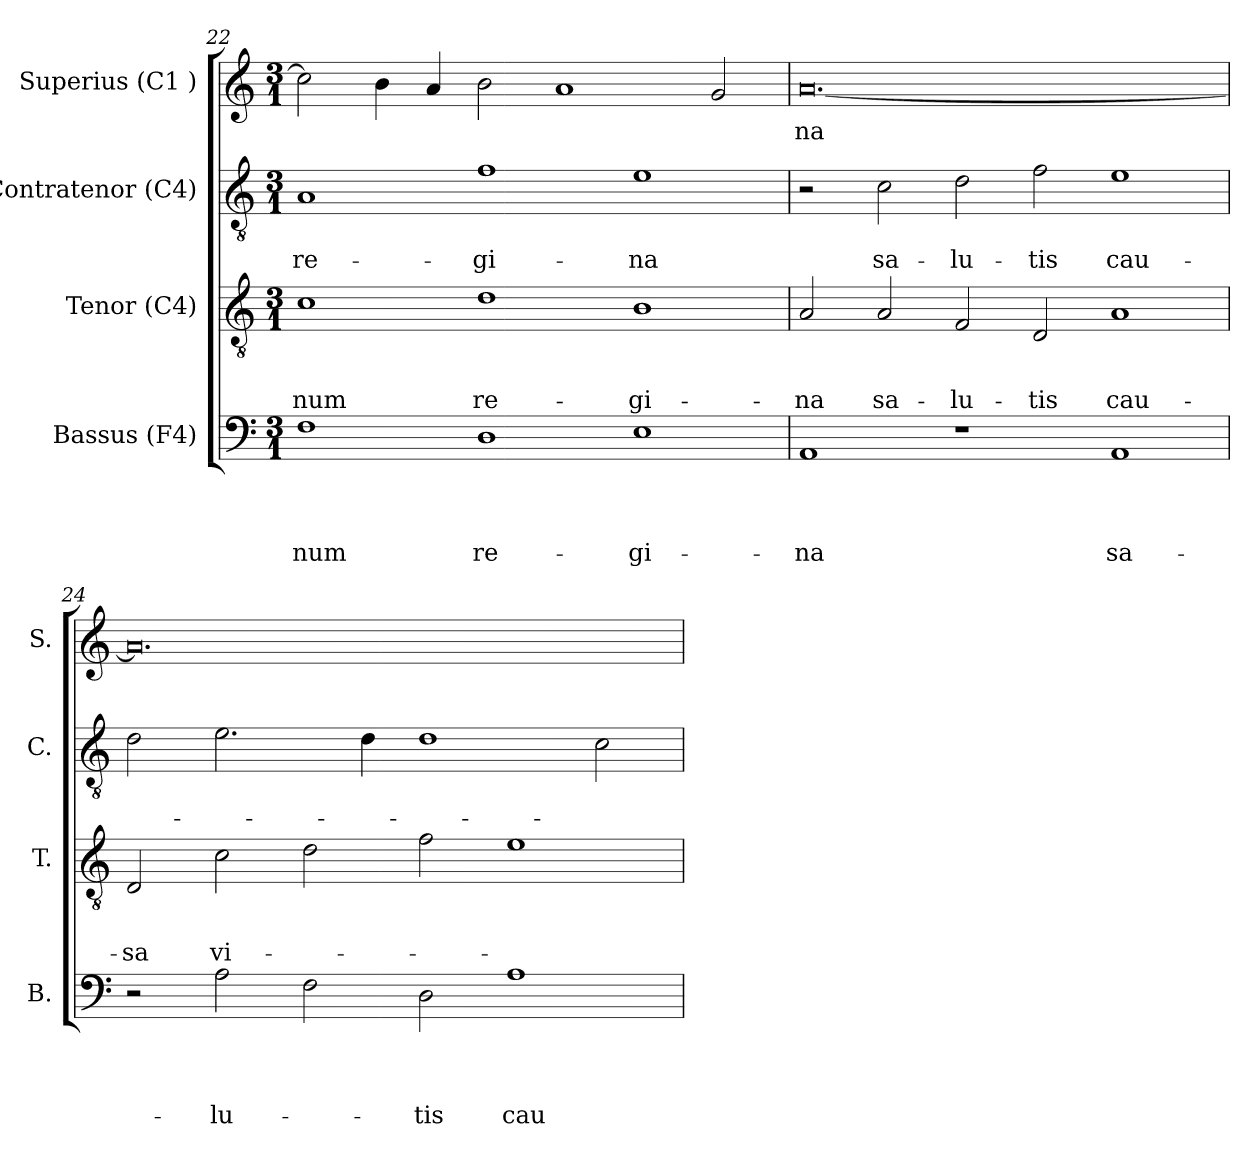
**kern	**text	**text	**text	**text	**kern	**text	**text	**text	**kern	**text	**text	**kern	**text
*part4	*part4	*part4	*part4	*part4	*part3	*part3	*part3	*part3	*part2	*part2	*part2	*part1	*part1
*staff4	*staff4	*staff4	*staff4	*staff4	*staff3	*staff3	*staff3	*staff3	*staff2	*staff2	*staff2	*staff1	*staff1
*I"Bassus (F4)	*	*	*	*	*I"Tenor (C4)	*	*	*	*I"Contratenor (C4)	*	*	*I"Superius (C1 )	*
*I'B.	*	*	*	*	*I'T.	*	*	*	*I'C.	*	*	*I'S.	*
*clefF4	*	*	*	*	*clefGv2	*	*	*	*clefGv2	*	*	*clefG2	*
*k[]	*	*	*	*	*k[]	*	*	*	*k[]	*	*	*k[]	*
*C:	*	*	*	*	*C:	*	*	*	*C:	*	*	*C:	*
*M3/1	*	*	*	*	*M3/1	*	*	*	*M3/1	*	*	*M3/1	*
=22	=22	=22	=22	=22	=22	=22	=22	=22	=22	=22	=22	=22	=22
!	!	!	!	!LO:LY:b	!	!	!	!LO:LY:b	!	!	!LO:LY:b	!	!
1F	.	.	.	-num	1c	.	.	-num	1A	.	re-	2cc\]	.
.	.	.	.	.	.	.	.	.	.	.	.	4b\	.
.	.	.	.	.	.	.	.	.	.	.	.	4a/	.
!	!	!	!	!LO:LY:b	!	!	!	!LO:LY:b	!	!	!LO:LY:b	!	!
1D	.	.	.	re-	1d	.	.	re-	1f	.	-gi-	2b\	.
.	.	.	.	.	.	.	.	.	.	.	.	1a	.
!	!	!	!	!LO:LY:b	!	!	!	!LO:LY:b	!	!	!LO:LY:b	!	!
1E	.	.	.	-gi-	1B	.	.	-gi-	1e	.	-na	.	.
.	.	.	.	.	.	.	.	.	.	.	.	2g/	.
=23	=23	=23	=23	=23	=23	=23	=23	=23	=23	=23	=23	=23	=23
!	!	!	!	!LO:LY:b	!	!	!	!LO:LY:b	!	!	!	!	!LO:LY:b
1AA	.	.	.	-na	2A/	.	.	-na	2r	.	.	[>0.a	-na
!	!	!	!	!	!	!	!	!LO:LY:b	!	!	!LO:LY:b	!	!
.	.	.	.	.	2A/	.	.	sa-	2c\	.	sa-	.	.
!	!	!	!	!	!	!	!	!LO:LY:b	!	!	!LO:LY:b	!	!
1r	.	.	.	.	2F/	.	.	-lu-	2d\	.	-lu-	.	.
!	!	!	!	!	!	!	!	!LO:LY:b	!	!	!LO:LY:b	!	!
.	.	.	.	.	2D/	.	.	-tis	2f\	.	-tis	.	.
!	!	!	!	!LO:LY:b	!	!	!	!LO:LY:b	!	!	!LO:LY:b	!	!
1AA	.	.	.	sa-	1A	.	.	cau-	1e	.	cau-	.	.
!!LO:PB:g=z
=24	=24	=24	=24	=24	=24	=24	=24	=24	=24	=24	=24	=24	=24
!	!	!	!	!	!	!	!	!LO:LY:b	!	!	!	!	!
2r	.	.	.	.	2D/	.	.	-sa	2d\	.	.	0.a]	.
!	!	!	!	!LO:LY:b	!	!	!	!LO:LY:b	!	!	!	!	!
2A\	.	.	.	-lu-	2c\	.	.	vi-	2.e\	.	.	.	.
2F\	.	.	.	.	2d\	.	.	.	.	.	.	.	.
.	.	.	.	.	.	.	.	.	4d\	.	.	.	.
!	!	!	!	!LO:LY:b	!	!	!	!	!	!	!	!	!
2D\	.	.	.	-tis	2f\	.	.	.	1d	.	.	.	.
!	!	!	!	!LO:LY:b	!	!	!	!	!	!	!	!	!
1A	.	.	.	cau-	1e	.	.	.	.	.	.	.	.
.	.	.	.	.	.	.	.	.	2c\	.	.	.	.
=	=	=	=	=	=	=	=	=	=	=	=	=	=
*-	*-	*-	*-	*-	*-	*-	*-	*-	*-	*-	*-	*-	*-
